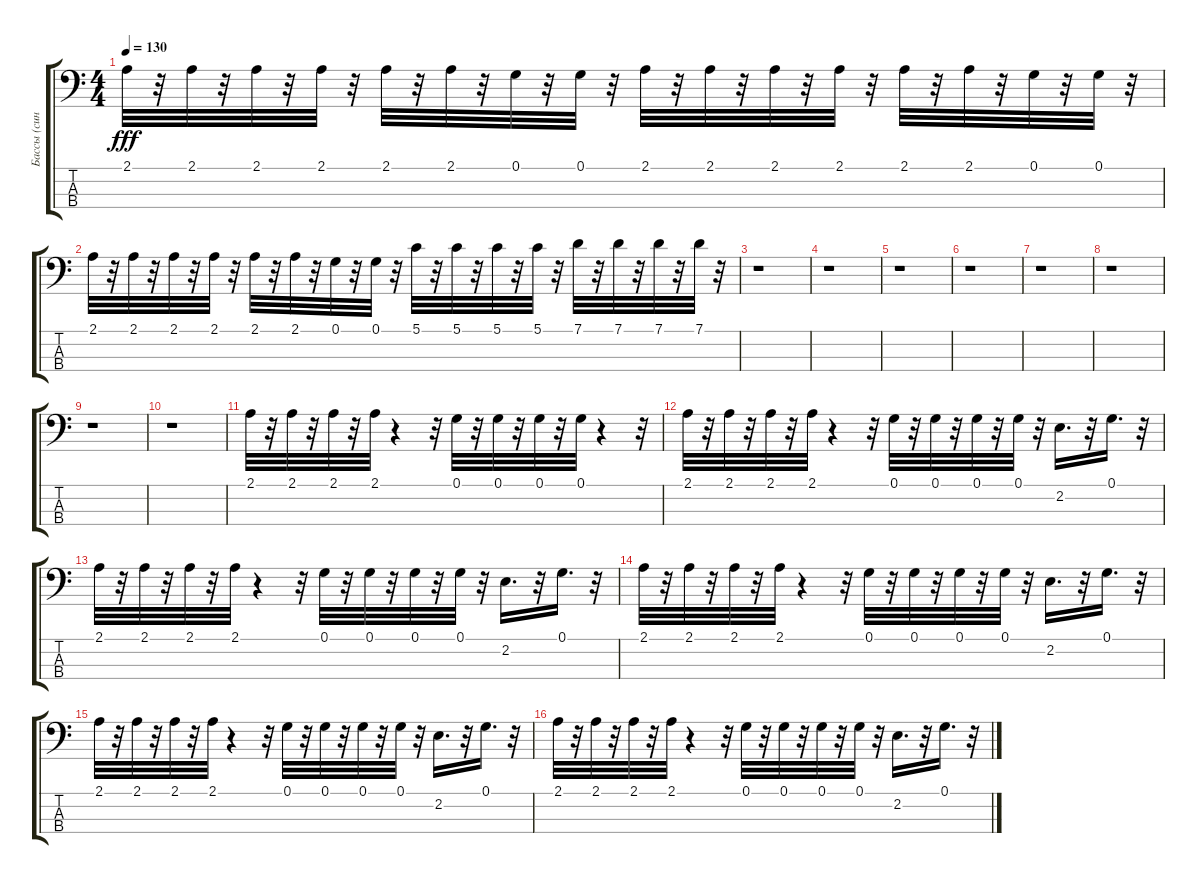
\track ("Бассы (синтезатор)" "Бассы (син") {instrument synthbass1}
\staff {score tabs}
\tuning (G2 D2 A1 E1) {hide}
\ts (4 4)
\tempo 130
\clef f4
\ks c
2.1.32{dy fff} r.32 2.1.32 r.32 2.1.32 r.32 2.1.32 r.32 2.1.32 r.32 2.1.32 r.32 0.1.32 r.32 0.1.32 r.32 2.1.32 r.32 2.1.32 r.32 2.1.32 r.32 2.1.32 r.32 2.1.32 r.32 2.1.32 r.32 0.1.32 r.32 0.1.32 r.32 |
2.1.32 r.32 2.1.32 r.32 2.1.32 r.32 2.1.32 r.32 2.1.32 r.32 2.1.32 r.32 0.1.32 r.32 0.1.32 r.32 5.1.32 r.32 5.1.32 r.32 5.1.32 r.32 5.1.32 r.32 7.1.32 r.32 7.1.32 r.32 7.1.32 r.32 7.1.32 r.32 |
r.1 |
r.1 |
r.1 |
r.1 |
r.1 |
r.1 |
r.1 |
r.1 |
2.1.32 r.32 2.1.32 r.32 2.1.32 r.32 2.1.32 r.4 r.32 0.1.32 r.32 0.1.32 r.32 0.1.32 r.32 0.1.32 r.4 r.32 |
2.1.32 r.32 2.1.32 r.32 2.1.32 r.32 2.1.32 r.4 r.32 0.1.32 r.32 0.1.32 r.32 0.1.32 r.32 0.1.32 r.32 2.2.16{d} r.32 0.1.16{d} r.32 |
2.1.32 r.32 2.1.32 r.32 2.1.32 r.32 2.1.32 r.4 r.32 0.1.32 r.32 0.1.32 r.32 0.1.32 r.32 0.1.32 r.32 2.2.16{d} r.32 0.1.16{d} r.32 |
2.1.32 r.32 2.1.32 r.32 2.1.32 r.32 2.1.32 r.4 r.32 0.1.32 r.32 0.1.32 r.32 0.1.32 r.32 0.1.32 r.32 2.2.16{d} r.32 0.1.16{d} r.32 |
2.1.32 r.32 2.1.32 r.32 2.1.32 r.32 2.1.32 r.4 r.32 0.1.32 r.32 0.1.32 r.32 0.1.32 r.32 0.1.32 r.32 2.2.16{d} r.32 0.1.16{d} r.32 |
2.1.32 r.32 2.1.32 r.32 2.1.32 r.32 2.1.32 r.4 r.32 0.1.32 r.32 0.1.32 r.32 0.1.32 r.32 0.1.32 r.32 2.2.16{d} r.32 0.1.16{d} r.32
